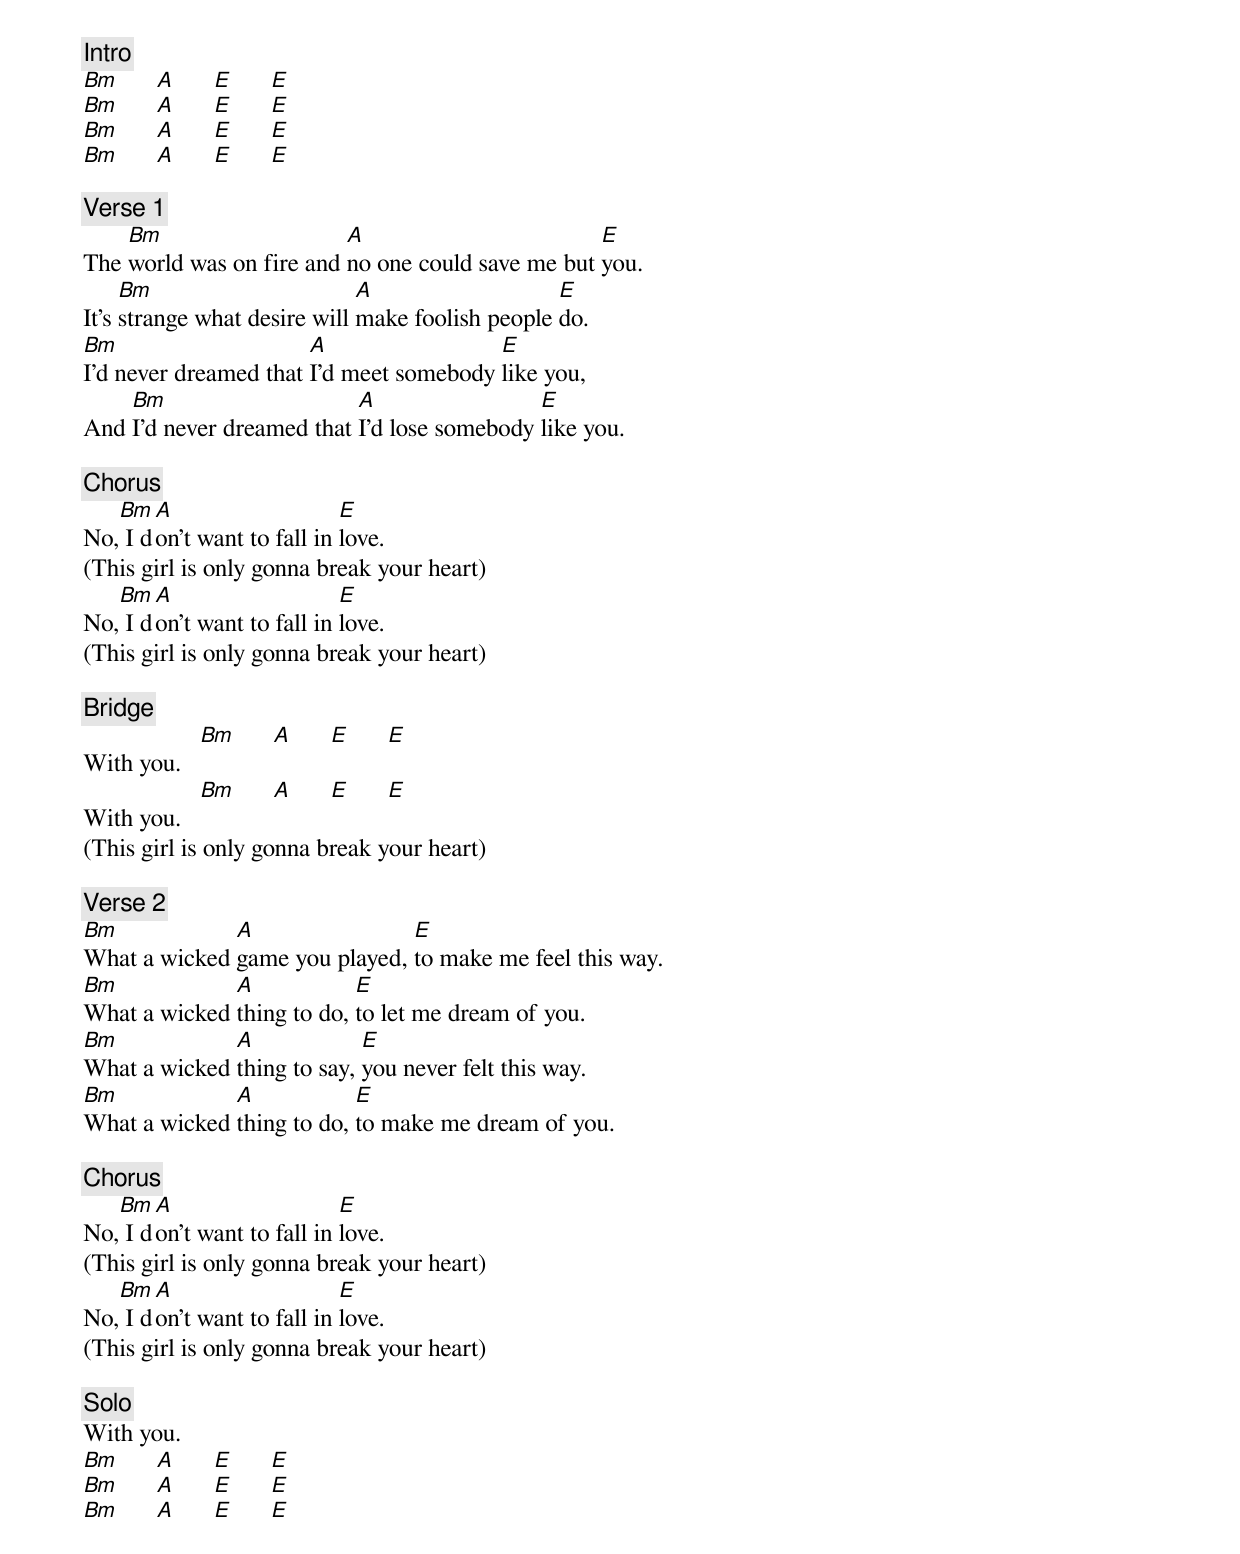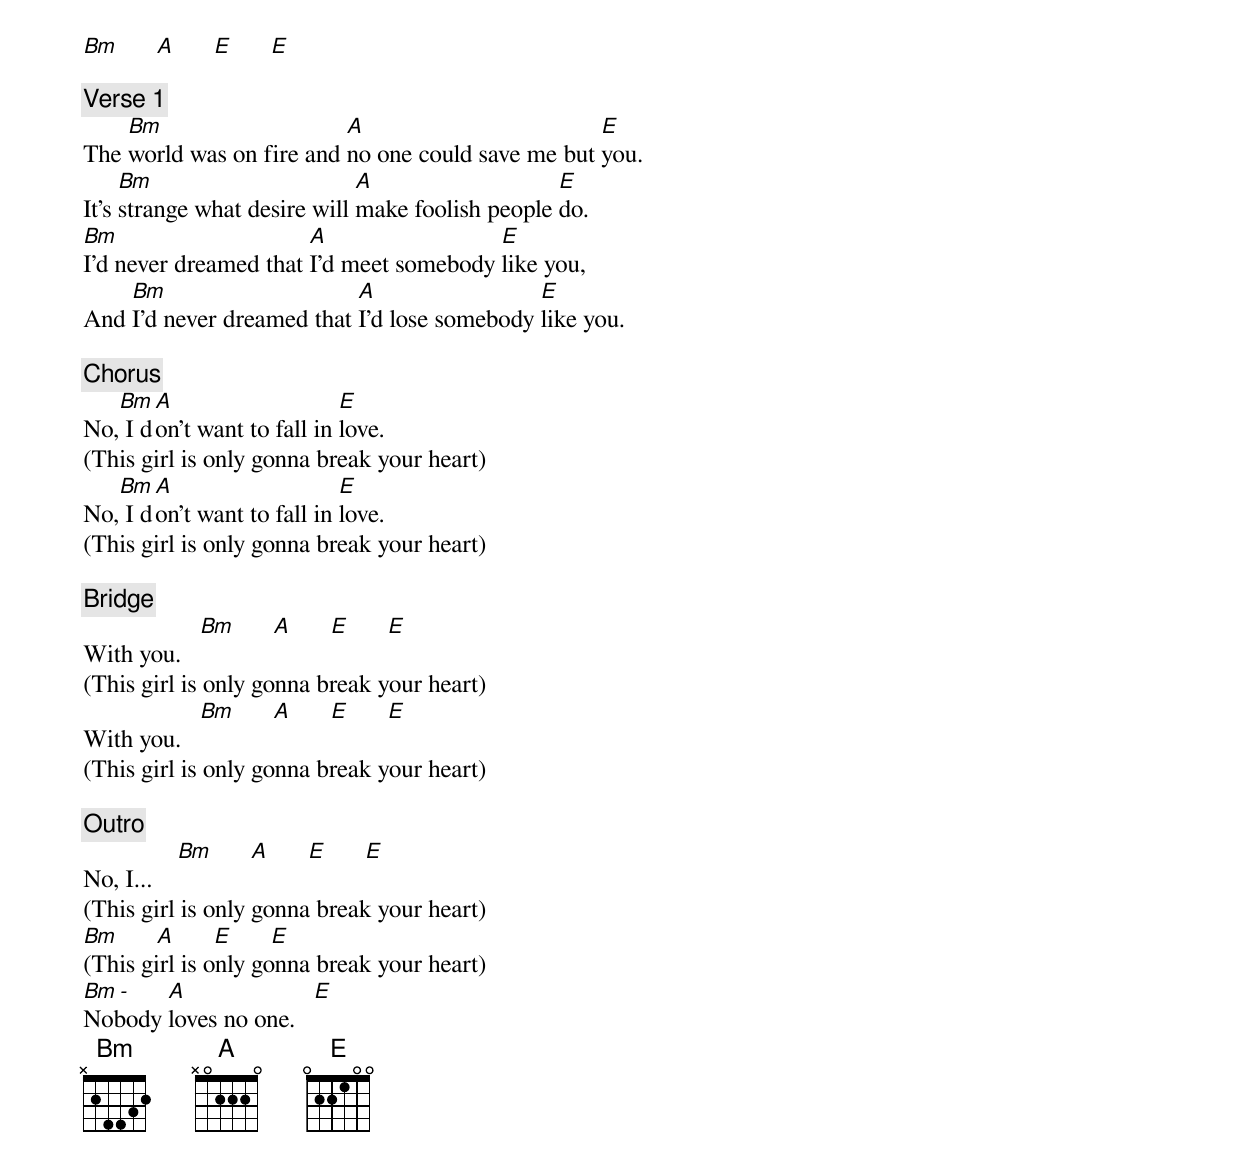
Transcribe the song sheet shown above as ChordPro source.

{c: Intro}
[Bm]      [A]      [E]      [E]
[Bm]      [A]      [E]      [E]
[Bm]      [A]      [E]      [E]
[Bm]      [A]      [E]      [E]

{c: Verse 1}
The [Bm]world was on fire and [A]no one could save me but [E]you.
It's [Bm]strange what desire will [A]make foolish people [E]do.
[Bm]I'd never dreamed that [A]I'd meet somebody [E]like you,
And [Bm]I'd never dreamed that [A]I'd lose somebody [E]like you.

{c: Chorus}
No,[Bm] I d[A]on't want to fall in [E]love.
(This girl is only gonna break your heart)
No,[Bm] I d[A]on't want to fall in [E]love.
(This girl is only gonna break your heart)

{c: Bridge}
With you.   [Bm]      [A]      [E]      [E]
With you.   [Bm]      [A]      [E]      [E]
(This girl is only gonna break your heart)

{c: Verse 2}
[Bm]What a wicked [A]game you played, [E]to make me feel this way.
[Bm]What a wicked [A]thing to do, [E]to let me dream of you.
[Bm]What a wicked [A]thing to say, [E]you never felt this way.
[Bm]What a wicked [A]thing to do, [E]to make me dream of you.

{c: Chorus}
No,[Bm] I d[A]on't want to fall in [E]love.
(This girl is only gonna break your heart)
No,[Bm] I d[A]on't want to fall in [E]love.
(This girl is only gonna break your heart)

{c: Solo}
With you.
[Bm]      [A]      [E]      [E]
[Bm]      [A]      [E]      [E]
[Bm]      [A]      [E]      [E]
[Bm]      [A]      [E]      [E]

{c: Verse 1}
The [Bm]world was on fire and [A]no one could save me but [E]you.
It's [Bm]strange what desire will [A]make foolish people [E]do.
[Bm]I'd never dreamed that [A]I'd meet somebody [E]like you,
And [Bm]I'd never dreamed that [A]I'd lose somebody [E]like you.

{c: Chorus}
No,[Bm] I d[A]on't want to fall in [E]love.
(This girl is only gonna break your heart)
No,[Bm] I d[A]on't want to fall in [E]love.
(This girl is only gonna break your heart)

{c: Bridge}
With you.   [Bm]      [A]      [E]      [E]
(This girl is only gonna break your heart)
With you.   [Bm]      [A]      [E]      [E]
(This girl is only gonna break your heart)

{c: Outro}
No, I...    [Bm]      [A]      [E]      [E]
(This girl is only gonna break your heart)
[Bm]      [A]      [E]      [E]
(This girl is only gonna break your heart)
[Bm -]Nobody [A]loves no one.   [E]
